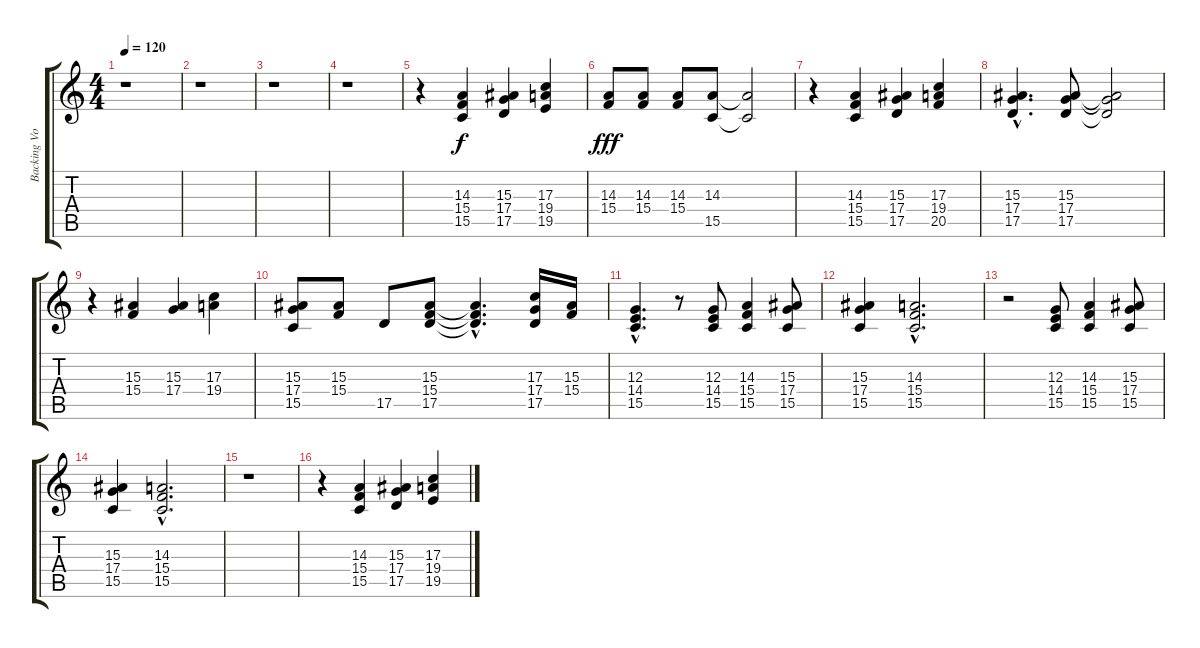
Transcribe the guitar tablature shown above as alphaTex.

\track ("Backing Vocals" "Backing Vo") {instrument flute}
\staff {score tabs}
\tuning (E4 B3 G3 D3 A2 E2) {hide}
\ts (4 4)
\tempo 120
\clef g2
\ks c
r.1{dy f} |
r.1 |
r.1 |
r.1 |
r.4 (14.3 15.4 15.5).4 (15.3 17.4 17.5).4 (17.3 19.4 19.5).4 |
(14.3 15.4).8{dy fff} (14.3 15.4).8 (14.3 15.4).8 (14.3 15.5).8 (14.3{t} 15.5{t}).2 |
r.4 (14.3 15.4 15.5).4 (15.3 17.4 17.5).4 (17.3 19.4 20.5).4 |
(15.3{hac} 17.4{hac} 17.5{hac}).4{d} (15.3 17.4 17.5).8 (15.3{t} 17.4{t} 17.5{t}).2 |
r.4 (15.3 15.4).4 (15.3 17.4).4 (17.3 19.4).4 |
(15.3 17.4 15.5).8 (15.3 15.4).8 17.5.8 (15.3 15.4 17.5).8 (15.3{hac t} 15.4{hac t} 17.5{hac t}).4{d} (17.3 17.4 17.5).16 (15.3 15.4).16 |
(12.3{hac} 14.4{hac} 15.5{hac}).4{d} r.8 (12.3 14.4 15.5).8 (14.3 15.4 15.5).4 (15.3 17.4 15.5).8 |
(15.3 17.4 15.5).4 (14.3{hac} 15.4{hac} 15.5{hac}).2{d} |
r.2 (12.3 14.4 15.5).8 (14.3 15.4 15.5).4 (15.3 17.4 15.5).8 |
(15.3 17.4 15.5).4 (14.3{hac} 15.4{hac} 15.5{hac}).2{d} |
r.1 |
r.4 (14.3 15.4 15.5).4 (15.3 17.4 17.5).4 (17.3 19.4 19.5).4
